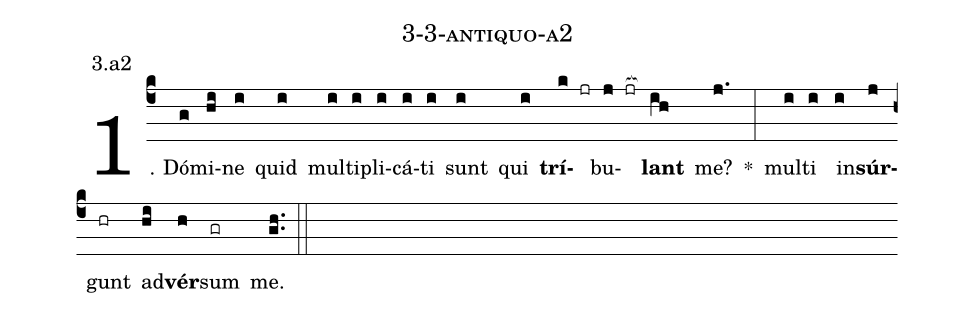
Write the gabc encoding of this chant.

name: 3-3-antiquo-a2;
annotation: 3.a2;
%%
(c4)1. Dó(g)mi(hi)ne(i) quid(i) mul(i)ti(i)pli(i)cá(i)ti(i) sunt(i) qui(i) <b>trí</b>(k jr)bu(j jr[ocb:1{])<b>lant</b>(ih[ocb:0}]) me?(j.) *(:) mul(i)ti(i) in(i)<b>súr</b>(j)gunt(hr) ad(hi)<b>vér</b>(h)sum(gr) me.(gh..) (::)
